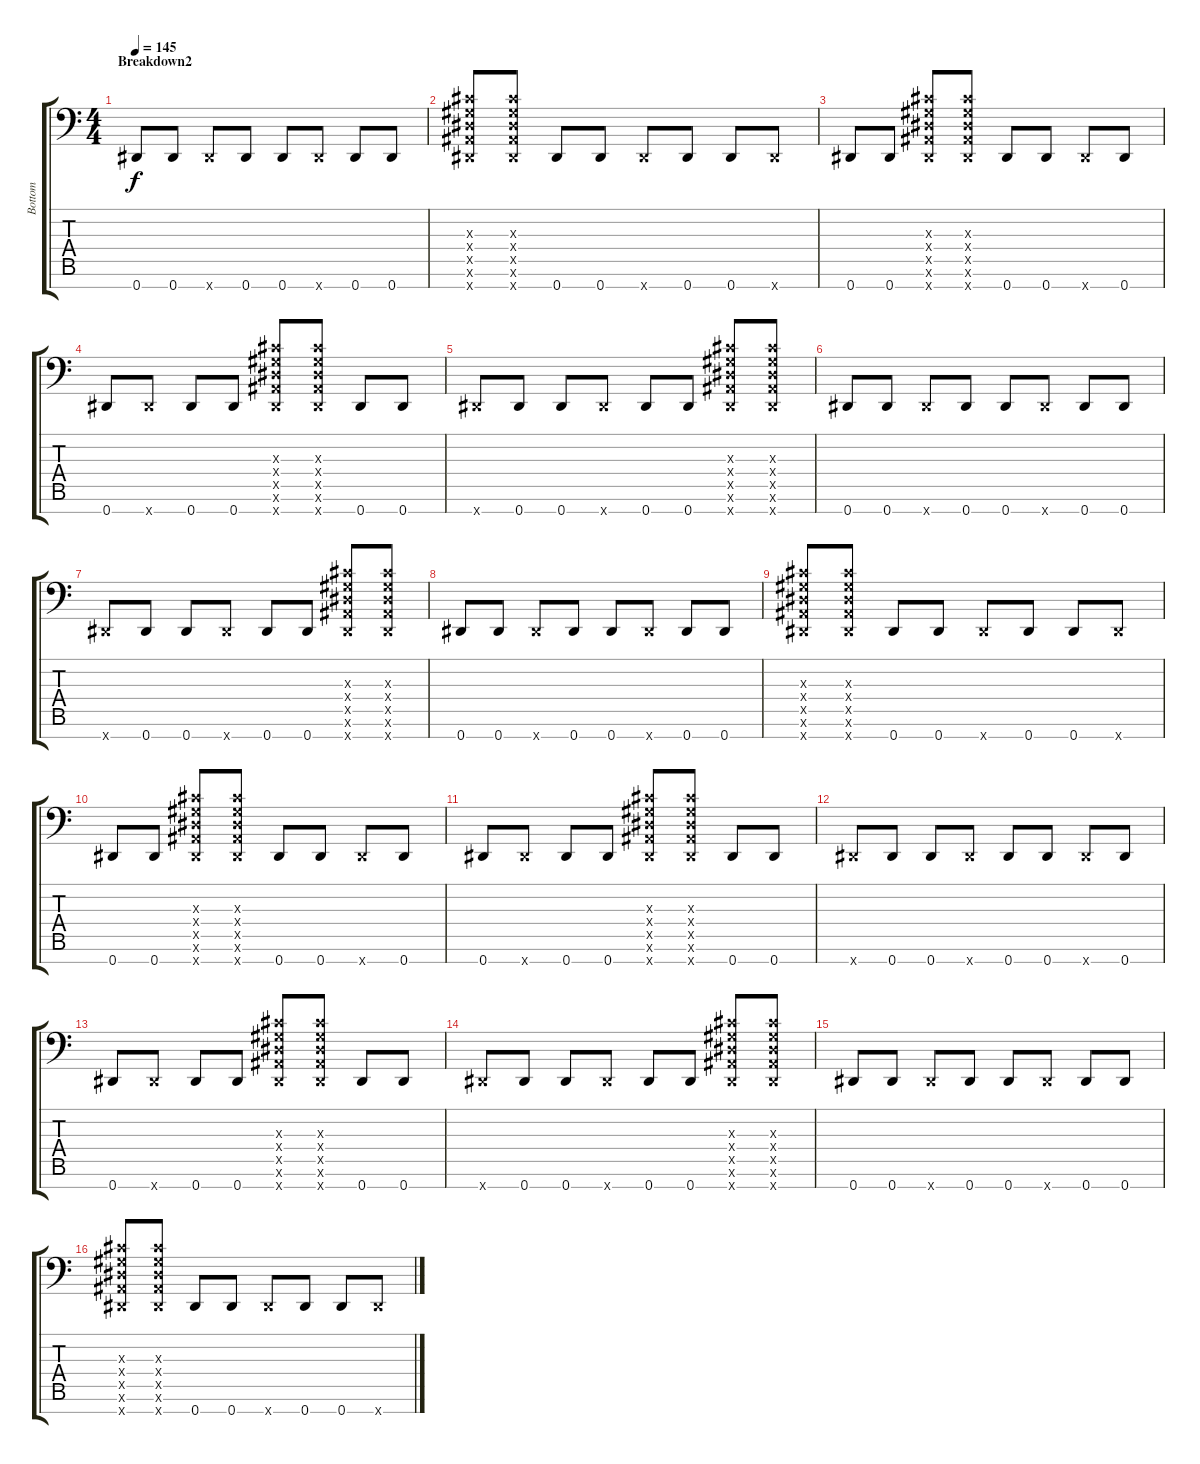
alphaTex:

\track ("Bottom" "Bottom") {instrument distortionguitar}
\staff {score tabs}
\tuning (Bb3 Gb3 Db3 Ab2 Eb2 Bb1 Eb1) {hide}
\ts (4 4)
\section ("" "Breakdown2")
\tempo 145
\clef f4
\ks c
0.7.8{dy f} 0.7.8 0.7{x}.8 0.7.8 0.7.8 0.7{x}.8 0.7.8 0.7.8 |
(0.3{x} 0.4{x} 0.5{x} 0.6{x} 0.7{x}).8 (0.3{x} 0.4{x} 0.5{x} 0.6{x} 0.7{x}).8 0.7.8 0.7.8 0.7{x}.8 0.7.8 0.7.8 0.7{x}.8 |
0.7.8 0.7.8 (0.3{x} 0.4{x} 0.5{x} 0.6{x} 0.7{x}).8 (0.3{x} 0.4{x} 0.5{x} 0.6{x} 0.7{x}).8 0.7.8 0.7.8 0.7{x}.8 0.7.8 |
0.7.8 0.7{x}.8 0.7.8 0.7.8 (0.3{x} 0.4{x} 0.5{x} 0.6{x} 0.7{x}).8 (0.3{x} 0.4{x} 0.5{x} 0.6{x} 0.7{x}).8 0.7.8 0.7.8 |
0.7{x}.8 0.7.8 0.7.8 0.7{x}.8 0.7.8 0.7.8 (0.3{x} 0.4{x} 0.5{x} 0.6{x} 0.7{x}).8 (0.3{x} 0.4{x} 0.5{x} 0.6{x} 0.7{x}).8 |
0.7.8 0.7.8 0.7{x}.8 0.7.8 0.7.8 0.7{x}.8 0.7.8 0.7.8 |
0.7{x}.8 0.7.8 0.7.8 0.7{x}.8 0.7.8 0.7.8 (0.3{x} 0.4{x} 0.5{x} 0.6{x} 0.7{x}).8 (0.3{x} 0.4{x} 0.5{x} 0.6{x} 0.7{x}).8 |
0.7.8 0.7.8 0.7{x}.8 0.7.8 0.7.8 0.7{x}.8 0.7.8 0.7.8 |
(0.3{x} 0.4{x} 0.5{x} 0.6{x} 0.7{x}).8 (0.3{x} 0.4{x} 0.5{x} 0.6{x} 0.7{x}).8 0.7.8 0.7.8 0.7{x}.8 0.7.8 0.7.8 0.7{x}.8 |
0.7.8 0.7.8 (0.3{x} 0.4{x} 0.5{x} 0.6{x} 0.7{x}).8 (0.3{x} 0.4{x} 0.5{x} 0.6{x} 0.7{x}).8 0.7.8 0.7.8 0.7{x}.8 0.7.8 |
0.7.8 0.7{x}.8 0.7.8 0.7.8 (0.3{x} 0.4{x} 0.5{x} 0.6{x} 0.7{x}).8 (0.3{x} 0.4{x} 0.5{x} 0.6{x} 0.7{x}).8 0.7.8 0.7.8 |
0.7{x}.8 0.7.8 0.7.8 0.7{x}.8 0.7.8 0.7.8 0.7{x}.8 0.7.8 |
0.7.8 0.7{x}.8 0.7.8 0.7.8 (0.3{x} 0.4{x} 0.5{x} 0.6{x} 0.7{x}).8 (0.3{x} 0.4{x} 0.5{x} 0.6{x} 0.7{x}).8 0.7.8 0.7.8 |
0.7{x}.8 0.7.8 0.7.8 0.7{x}.8 0.7.8 0.7.8 (0.3{x} 0.4{x} 0.5{x} 0.6{x} 0.7{x}).8 (0.3{x} 0.4{x} 0.5{x} 0.6{x} 0.7{x}).8 |
0.7.8 0.7.8 0.7{x}.8 0.7.8 0.7.8 0.7{x}.8 0.7.8 0.7.8 |
(0.3{x} 0.4{x} 0.5{x} 0.6{x} 0.7{x}).8 (0.3{x} 0.4{x} 0.5{x} 0.6{x} 0.7{x}).8 0.7.8 0.7.8 0.7{x}.8 0.7.8 0.7.8 0.7{x}.8
